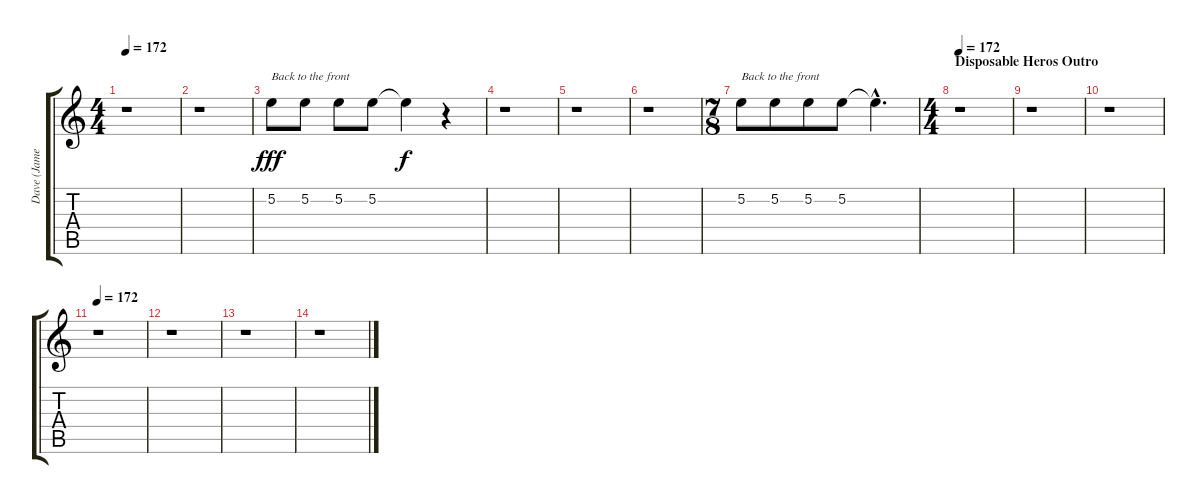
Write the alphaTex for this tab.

\track ("Dave (James's Vocals)" "Dave (Jame") {instrument distortionguitar}
\staff {score tabs}
\tuning (E4 B3 G3 D3 A2 E2) {hide}
\ts (4 4)
\tempo 172
\clef g2
\ks c
r.1{dy f} |
r.1 |
5.2.8{txt "Back to the front" dy fff} 5.2.8 5.2.8 5.2.8 5.2{t}.4{dy f} r.4 |
r.1 |
r.1 |
r.1 |
\ts (7 8)
5.2.8{txt "Back to the front"} 5.2.8 5.2.8 5.2.8 5.2{hac t}.4{d} |
\ts (4 4)
\section ("" "Disposable Heros Outro")
\tempo 172
r.1 |
r.1 |
r.1 |
\tempo 172
r.1 |
r.1 |
r.1 |
r.1
